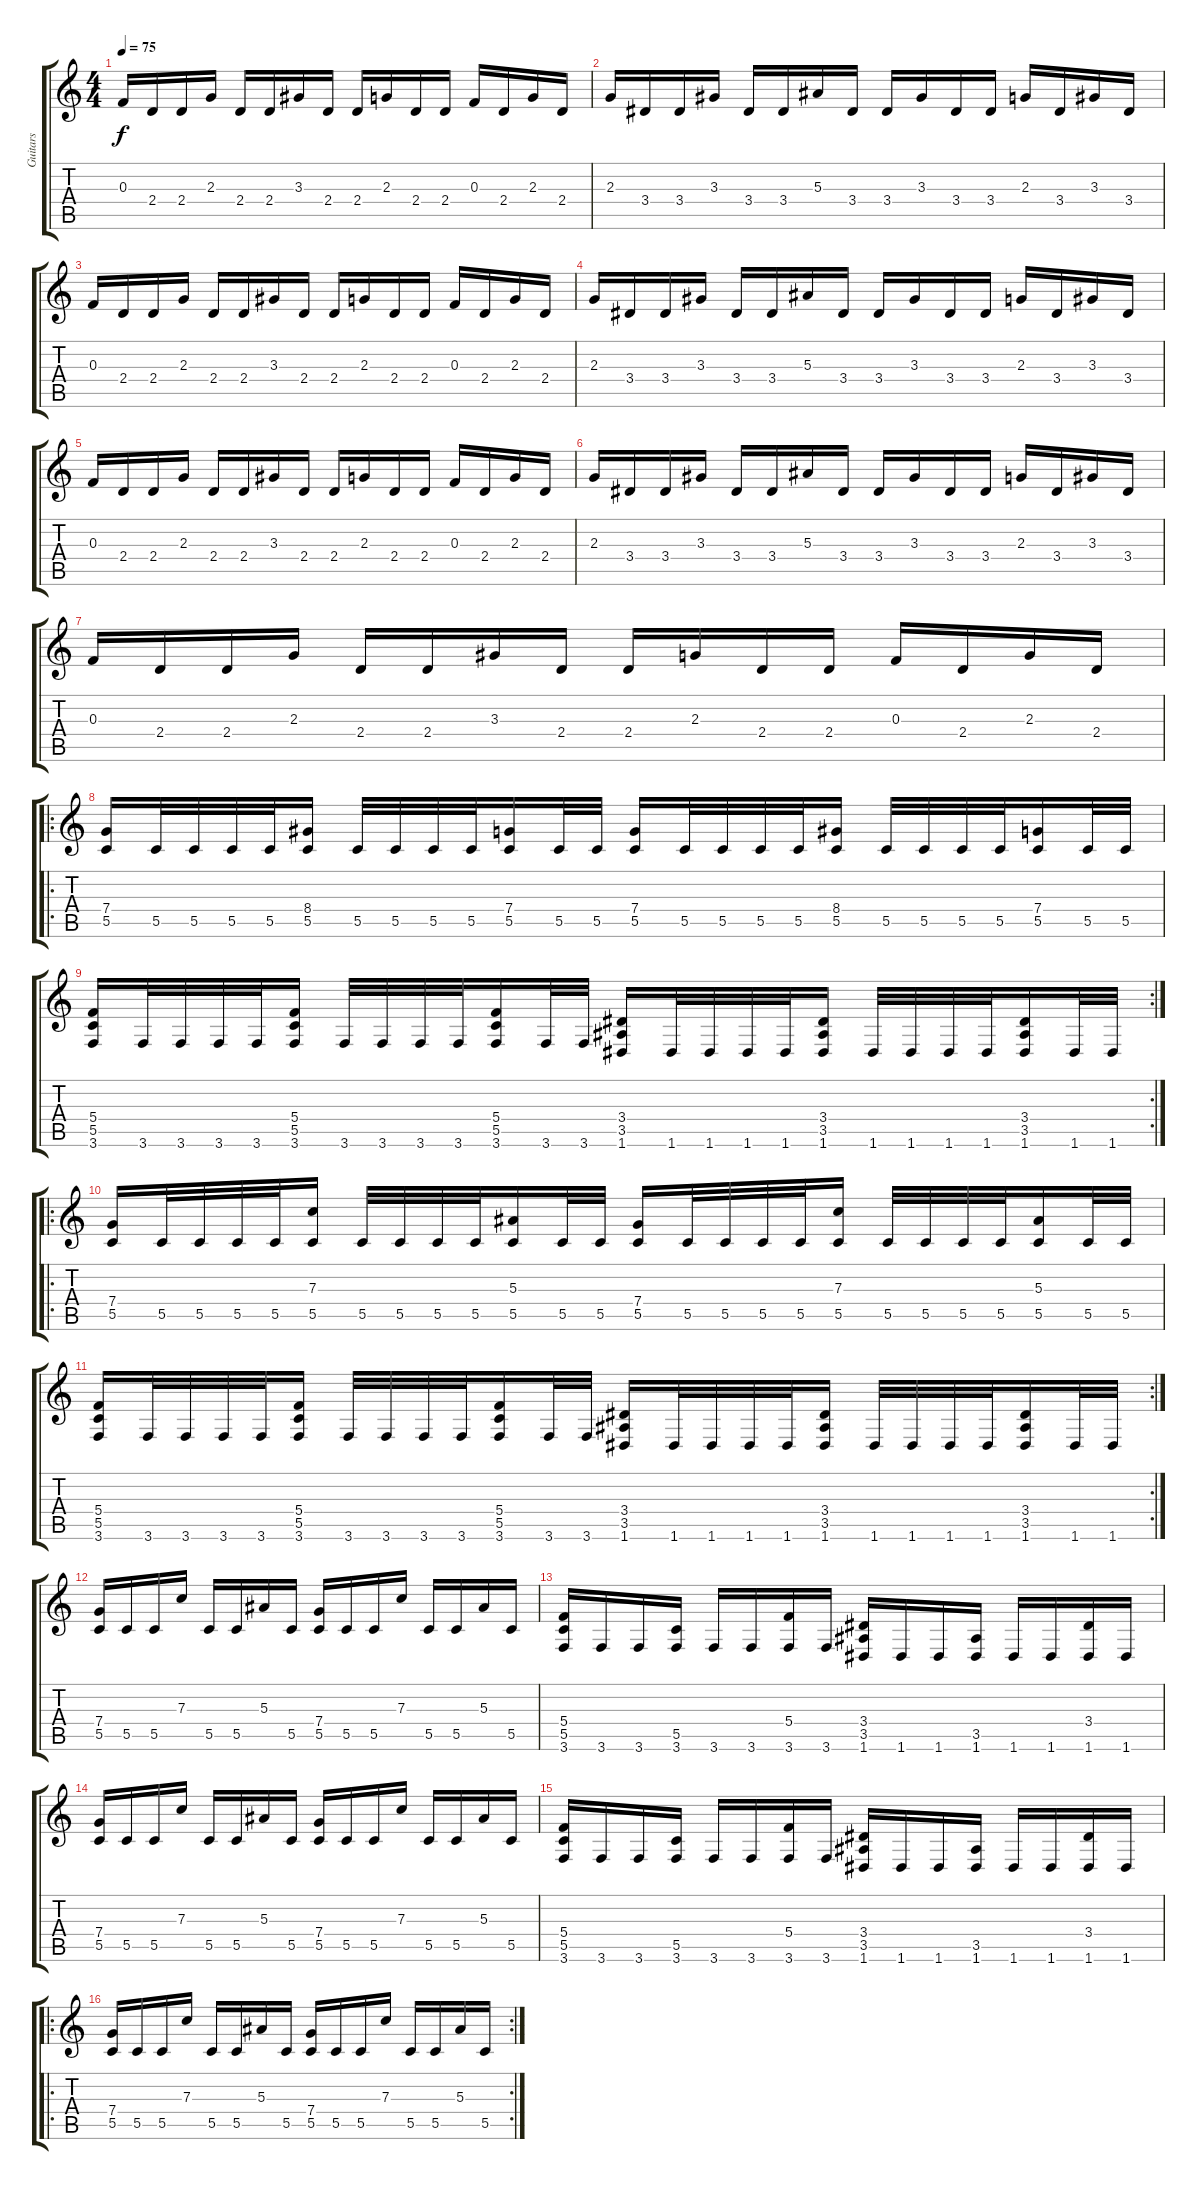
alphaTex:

\track ("Guitars" "Guitars") {instrument distortionguitar}
\staff {score tabs}
\tuning (D4 A3 F3 C3 G2 D2) {hide}
\ts (4 4)
\tempo 75
\clef g2
\ks c
0.3.16{dy f} 2.4.16 2.4.16 2.3.16 2.4.16 2.4.16 3.3.16 2.4.16 2.4.16 2.3.16 2.4.16 2.4.16 0.3.16 2.4.16 2.3.16 2.4.16 |
2.3.16 3.4.16 3.4.16 3.3.16 3.4.16 3.4.16 5.3.16 3.4.16 3.4.16 3.3.16 3.4.16 3.4.16 2.3.16 3.4.16 3.3.16 3.4.16 |
0.3.16 2.4.16 2.4.16 2.3.16 2.4.16 2.4.16 3.3.16 2.4.16 2.4.16 2.3.16 2.4.16 2.4.16 0.3.16 2.4.16 2.3.16 2.4.16 |
2.3.16 3.4.16 3.4.16 3.3.16 3.4.16 3.4.16 5.3.16 3.4.16 3.4.16 3.3.16 3.4.16 3.4.16 2.3.16 3.4.16 3.3.16 3.4.16 |
0.3.16 2.4.16 2.4.16 2.3.16 2.4.16 2.4.16 3.3.16 2.4.16 2.4.16 2.3.16 2.4.16 2.4.16 0.3.16 2.4.16 2.3.16 2.4.16 |
2.3.16 3.4.16 3.4.16 3.3.16 3.4.16 3.4.16 5.3.16 3.4.16 3.4.16 3.3.16 3.4.16 3.4.16 2.3.16 3.4.16 3.3.16 3.4.16 |
0.3.16 2.4.16 2.4.16 2.3.16 2.4.16 2.4.16 3.3.16 2.4.16 2.4.16 2.3.16 2.4.16 2.4.16 0.3.16 2.4.16 2.3.16 2.4.16 |
\ro
(7.4 5.5).16 5.5.32 5.5.32 5.5.32 5.5.32 (8.4 5.5).16 5.5.32 5.5.32 5.5.32 5.5.32 (7.4 5.5).16 5.5.32 5.5.32 (7.4 5.5).16 5.5.32 5.5.32 5.5.32 5.5.32 (8.4 5.5).16 5.5.32 5.5.32 5.5.32 5.5.32 (7.4 5.5).16 5.5.32 5.5.32 |
\rc 2
(5.4 5.5 3.6).16 3.6.32 3.6.32 3.6.32 3.6.32 (5.4 5.5 3.6).16 3.6.32 3.6.32 3.6.32 3.6.32 (5.4 5.5 3.6).16 3.6.32 3.6.32 (3.4 3.5 1.6).16 1.6.32 1.6.32 1.6.32 1.6.32 (3.4 3.5 1.6).16 1.6.32 1.6.32 1.6.32 1.6.32 (3.4 3.5 1.6).16 1.6.32 1.6.32 |
\ro
(7.4 5.5).16 5.5.32 5.5.32 5.5.32 5.5.32 (7.3 5.5).16 5.5.32 5.5.32 5.5.32 5.5.32 (5.3 5.5).16 5.5.32 5.5.32 (7.4 5.5).16 5.5.32 5.5.32 5.5.32 5.5.32 (7.3 5.5).16 5.5.32 5.5.32 5.5.32 5.5.32 (5.3 5.5).16 5.5.32 5.5.32 |
\rc 2
(5.4 5.5 3.6).16 3.6.32 3.6.32 3.6.32 3.6.32 (5.4 5.5 3.6).16 3.6.32 3.6.32 3.6.32 3.6.32 (5.4 5.5 3.6).16 3.6.32 3.6.32 (3.4 3.5 1.6).16 1.6.32 1.6.32 1.6.32 1.6.32 (3.4 3.5 1.6).16 1.6.32 1.6.32 1.6.32 1.6.32 (3.4 3.5 1.6).16 1.6.32 1.6.32 |
(7.4 5.5).16 5.5.16 5.5.16 7.3.16 5.5.16 5.5.16 5.3.16 5.5.16 (7.4 5.5).16 5.5.16 5.5.16 7.3.16 5.5.16 5.5.16 5.3.16 5.5.16 |
(5.4 5.5 3.6).16 3.6.16 3.6.16 (5.5 3.6).16 3.6.16 3.6.16 (5.4 3.6).16 3.6.16 (3.4 3.5 1.6).16 1.6.16 1.6.16 (3.5 1.6).16 1.6.16 1.6.16 (3.4 1.6).16 1.6.16 |
(7.4 5.5).16 5.5.16 5.5.16 7.3.16 5.5.16 5.5.16 5.3.16 5.5.16 (7.4 5.5).16 5.5.16 5.5.16 7.3.16 5.5.16 5.5.16 5.3.16 5.5.16 |
(5.4 5.5 3.6).16 3.6.16 3.6.16 (5.5 3.6).16 3.6.16 3.6.16 (5.4 3.6).16 3.6.16 (3.4 3.5 1.6).16 1.6.16 1.6.16 (3.5 1.6).16 1.6.16 1.6.16 (3.4 1.6).16 1.6.16 |
\ro
\rc 2
(7.4 5.5).16 5.5.16 5.5.16 7.3.16 5.5.16 5.5.16 5.3.16 5.5.16 (7.4 5.5).16 5.5.16 5.5.16 7.3.16 5.5.16 5.5.16 5.3.16 5.5.16
